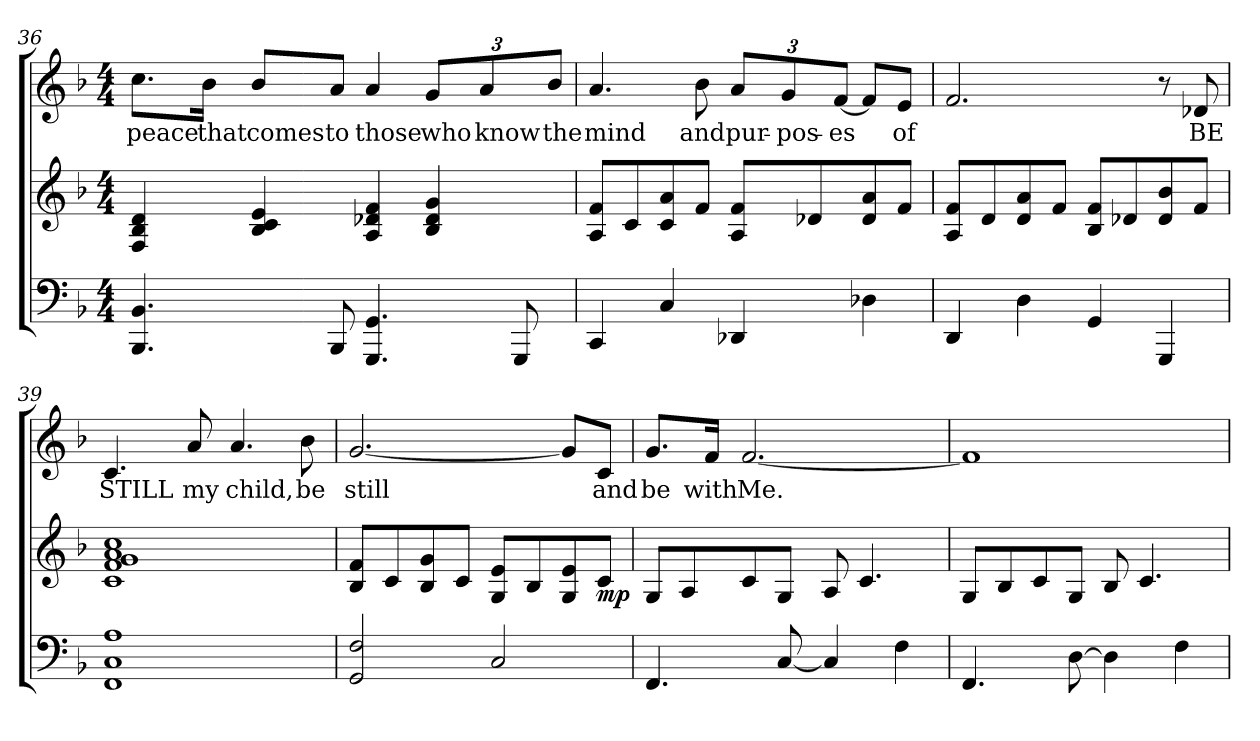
**kern	**kern	**dynam	**kern	**text
*part2	*part2	*part2	*part1	*part1
*staff3	*staff2	*staff2/3	*staff1	*staff1
*clefF4	*clefG2	*	*clefG2	*
*k[b-]	*k[b-]	*	*k[b-]	*
*F:	*F:	*	*F:	*
*M4/4	*M4/4	*	*M4/4	*
=36	=36	=36	=36	=36
!	!	!	!	!LO:LY:b
4.BBB-/ 4.BB-/	4F/ 4B-/ 4d/	.	8.cc\L	peace
!	!	!	!	!LO:LY:b
.	.	.	16b-\Jk	that
!	!	!	!	!LO:LY:b
.	4B-/ 4c/ 4e/	.	8b-/L	comes
!	!	!	!	!LO:LY:b
8BBB-/	.	.	8a/J	to
!	!	!	!	!LO:LY:b
4.GGG/ 4.GG/	4A/ 4d-X/ 4f/	.	4a/	those
!	!	!	!	!LO:LY:b
.	4B-/ 4d-/ 4g/	.	12g/L	who
!	!	!	!	!LO:LY:b
.	.	.	12a/	know
8GGG/	.	.	.	.
!	!	!	!	!LO:LY:b
.	.	.	12b-/J	the
!!LO:LB:g=z
=37	=37	=37	=37	=37
!	!	!	!	!LO:LY:b
4CC/	8A/ 8f/L	.	4.a/	mind
.	8c/	.	.	.
4C/	8c/ 8a/	.	.	.
!	!	!	!	!LO:LY:b
.	8f/J	.	8b-\	and
!	!	!	!	!LO:LY:b
4DD-X/	8A/ 8f/L	.	12a/L	pur-
!	!	!	!	!LO:LY:b
.	.	.	12g/	-pos-
.	8d-X/	.	.	.
!	!	!	!	!LO:LY:b
.	.	.	[12f/J	-es
4D-X\	8d-/ 8a/	.	8f/L]	.
!	!	!	!	!LO:LY:b
.	8f/J	.	8e/J	of
=38	=38	=38	=38	=38
4DD/	8A/ 8f/L	.	2.f/	.
.	8d/	.	.	.
4D\	8d/ 8a/	.	.	.
.	8f/J	.	.	.
4GG/	8B-/ 8f/L	.	.	.
.	8d-X/	.	.	.
4GGG/	8d-/ 8b-/	.	8r	.
!	!	!	!	!LO:LY:b
.	8f/J	.	8d-X/	BE
=39	=39	=39	=39	=39
!	!	!	!	!LO:LY:b
1FF 1C 1A	1c 1f 1g 1a 1cc	.	4.c/	STILL
!	!	!	!	!LO:LY:b
.	.	.	8a/	my
!	!	!	!	!LO:LY:b
.	.	.	4.a/	child,
!	!	!	!	!LO:LY:b
.	.	.	8b-\	be
=40	=40	=40	=40	=40
!	!	!	!	!LO:LY:b
2GG/ 2F/	8B-/ 8f/L	.	[2.g/	still
.	8c/	.	.	.
.	8B-/ 8g/	.	.	.
.	8c/J	.	.	.
2C/	8G/ 8e/L	.	.	.
.	8B-/	.	.	.
.	8G/ 8e/	.	8g/L]	.
!	!	!LO:DY:b	!	!LO:LY:b
.	8c/J	mp	8c/J	and
=41	=41	=41	=41	=41
!	!	!	!	!LO:LY:b
4.FF/	8G/L	.	8.g/L	be
.	8A/	.	.	.
!	!	!	!	!LO:LY:b
.	.	.	16f/Jk	with
!	!	!	!	!LO:LY:b
.	8c/	.	[2.f/	Me.
[8C/	8G/J	.	.	.
4C/]	8A/	.	.	.
.	4.c/	.	.	.
4F\	.	.	.	.
!!LO:LB:g=z
=42	=42	=42	=42	=42
4.FF/	8G/L	.	1f]	.
.	8B-/	.	.	.
.	8c/	.	.	.
[8D\	8G/J	.	.	.
4D\]	8B-/	.	.	.
.	4.c/	.	.	.
4F\	.	.	.	.
=	=	=	=	=
*-	*-	*-	*-	*-
